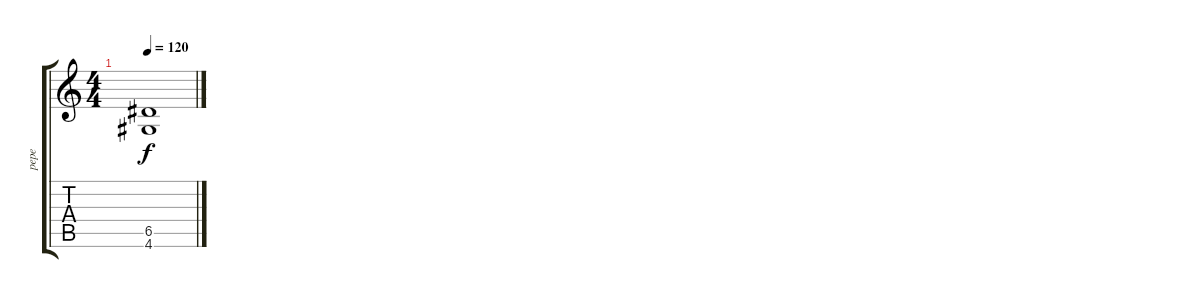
\track ("pepe" "pepe") {instrument distortionguitar}
\staff {score tabs}
\tuning (E4 B3 G3 D3 A2 E2) {hide}
\ts (4 4)
\tempo 120
\clef g2
\ks c
(6.5 4.6).1{dy f}
